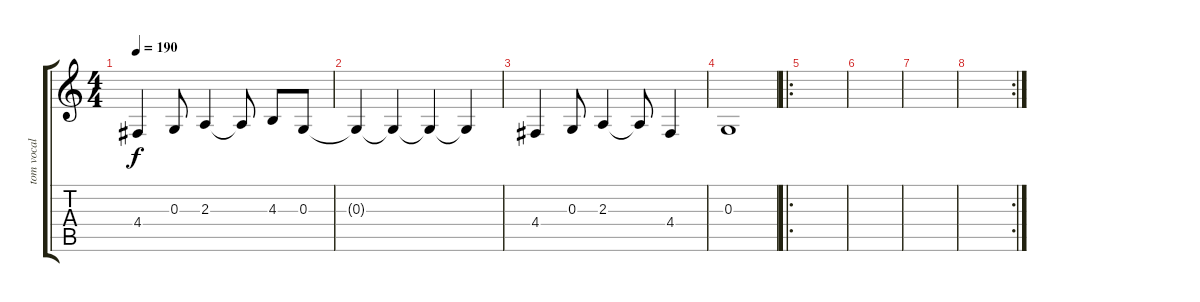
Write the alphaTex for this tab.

\track ("tom vocal" "tom vocal") {instrument tenorsax}
\staff {score tabs}
\tuning (E4 B3 G3 D3 A2 E2) {hide}
\ts (4 4)
\tempo 190
\clef g2
\ks c
4.4.4{dy f} 0.3.8 2.3.4 2.3{t}.8 4.3.8 0.3.8 |
0.3{t}.4 0.3{t}.4 0.3{t}.4 0.3{t}.4 |
4.4.4 0.3.8 2.3.4 2.3{t}.8 4.4.4 |
0.3.1 |
\ro
|
|
|
\rc 2
